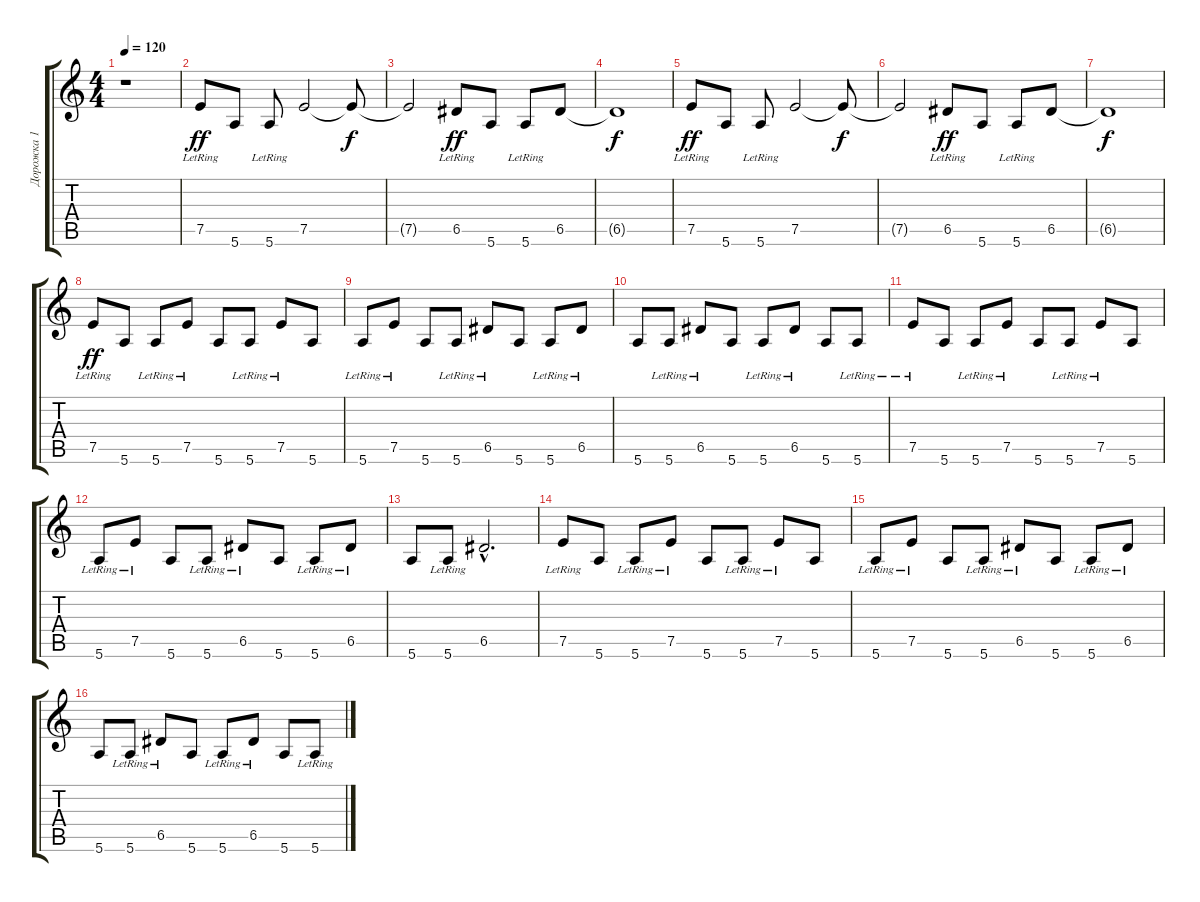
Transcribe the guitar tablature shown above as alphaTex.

\track ("Дорожка 1" "Дорожка 1") {instrument acousticguitarsteel}
\staff {score tabs}
\tuning (E4 B3 G3 D3 A2 E2) {hide}
\ts (4 4)
\tempo 120
\tempo 210
\tempo 120
\clef g2
\ks c
r.1{dy ff instrument acousticguitarsteel} |
7.5{lr}.8 5.6.8 5.6{lr}.8 7.5.2 7.5{t}.8{dy f} |
7.5{t}.2 6.5{lr}.8{dy ff} 5.6.8 5.6{lr}.8 6.5.8 |
6.5{t}.1{dy f} |
7.5{lr}.8{dy ff} 5.6.8 5.6{lr}.8 7.5.2 7.5{t}.8{dy f} |
7.5{t}.2 6.5{lr}.8{dy ff} 5.6.8 5.6{lr}.8 6.5.8 |
6.5{t}.1{dy f} |
7.5{lr}.8{dy ff} 5.6.8 5.6{lr}.8 7.5{lr}.8 5.6.8 5.6{lr}.8 7.5{lr}.8 5.6.8 |
5.6{lr}.8 7.5{lr}.8 5.6.8 5.6{lr}.8 6.5{lr}.8 5.6.8 5.6{lr}.8 6.5{lr}.8 |
5.6.8 5.6{lr}.8 6.5{lr}.8 5.6.8 5.6{lr}.8 6.5{lr}.8 5.6.8 5.6{lr}.8 |
7.5{lr}.8 5.6.8 5.6{lr}.8 7.5{lr}.8 5.6.8 5.6{lr}.8 7.5{lr}.8 5.6.8 |
5.6{lr}.8 7.5{lr}.8 5.6.8 5.6{lr}.8 6.5{lr}.8 5.6.8 5.6{lr}.8 6.5{lr}.8 |
5.6.8 5.6{lr}.8 6.5{hac}.2{d} |
7.5{lr}.8 5.6.8 5.6{lr}.8 7.5{lr}.8 5.6.8 5.6{lr}.8 7.5{lr}.8 5.6.8 |
5.6{lr}.8 7.5{lr}.8 5.6.8 5.6{lr}.8 6.5{lr}.8 5.6.8 5.6{lr}.8 6.5{lr}.8 |
5.6.8 5.6{lr}.8 6.5{lr}.8 5.6.8 5.6{lr}.8 6.5{lr}.8 5.6.8 5.6{lr}.8
